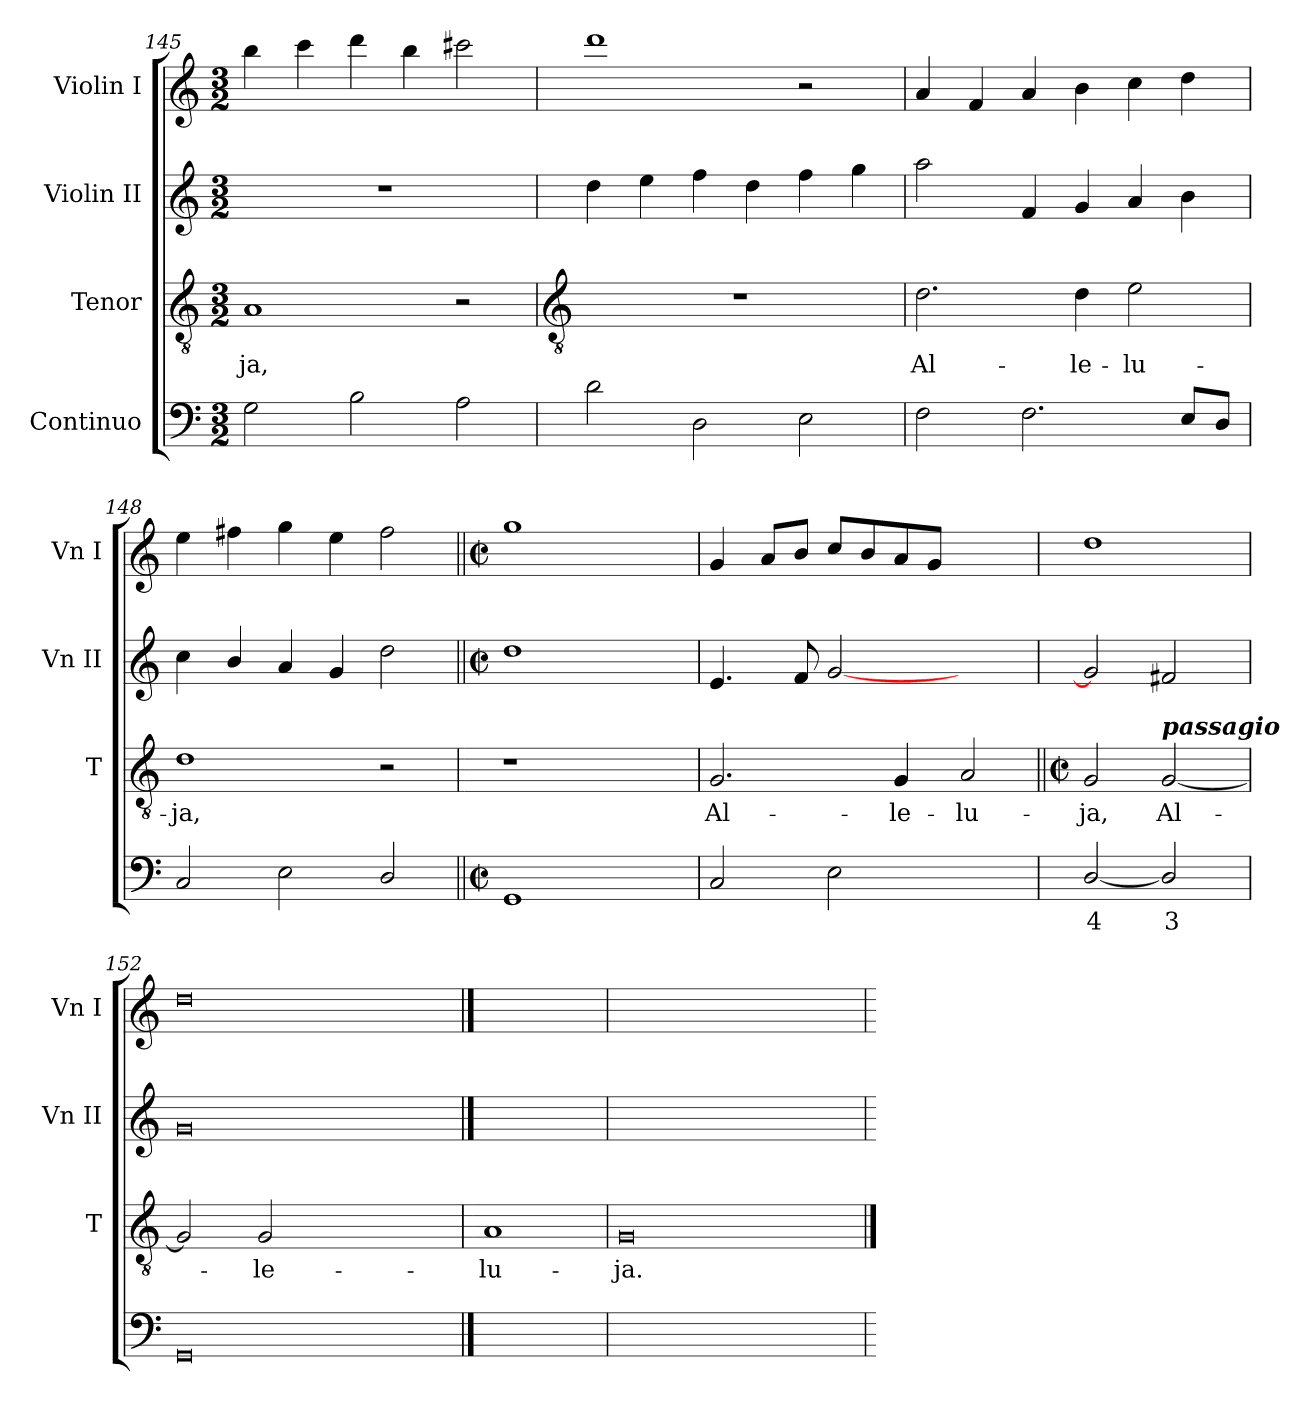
**kern	**text	**kern	**text	**kern	**kern
*part4	*part4	*part3	*part3	*part2	*part1
*staff4	*staff4	*staff3	*staff3	*staff2	*staff1
*I"Continuo	*	*I"Tenor	*	*I"Violin II	*I"Violin I
*	*	*I'T	*	*I'Vn II	*I'Vn I
*clefF4	*	*clefGv2	*	*clefG2	*clefG2
*k[]	*	*k[]	*	*k[]	*k[]
*C:	*	*C:	*	*C:	*C:
*M3/2	*	*M3/2	*	*M3/2	*M3/2
=145	=145	=145	=145	=145	=145
!	!	!	!LO:LY:b	!LO:N:vis=1	!
2G	.	1A	-ja,	1.r	4bb
.	.	.	.	.	4ccc
2B	.	.	.	.	4ddd
.	.	.	.	.	4bb
2A	.	2r	.	.	2ccc#X
!!LO:LB:g=z
=146	=146	=146	=146	=146	=146
*	*	*clefGv2	*	*	*
!	!	!LO:N:vis=1	!	!	!
2d	.	1.r	.	4dd	1ddd
.	.	.	.	4ee	.
2D	.	.	.	4ff	.
.	.	.	.	4dd	.
2E	.	.	.	4ff	2r
.	.	.	.	4gg	.
=147	=147	=147	=147	=147	=147
!	!	!	!LO:LY:b	!	!
2F	.	2.d	Al-	2aa	4a
.	.	.	.	.	4f
2.F	.	.	.	4f	4a
!	!	!	!LO:LY:b	!	!
.	.	4d	-le-	4g	4b
!	!	!	!LO:LY:b	!	!
.	.	2e	-lu-	4a	4cc
8EL	.	.	.	4b	4dd
8D/J	.	.	.	.	.
=148	=148	=148	=148	=148	=148
!	!	!	!LO:LY:b	!	!
2C	.	1d	-ja,	4cc	4ee
.	.	.	.	4b/	4ff#X
2E	.	.	.	4a	4gg
.	.	.	.	4g	4ee
2D/	.	2r	.	2dd	2ff#
=149||	=149||	=149	=149||	=149||	=149||
*M2/2	*	*	*	*M2/2	*M2/2
*met(c|)	*	*	*	*met(c|)	*met(c|)
!	!	!LO:N:vis=1	!	!	!
1GG	.	1.r	.	1dd	1gg
2ryy	.	.	.	2ryy	2ryy
=150	=150	=150	=150	=150	=150
!	!	!	!LO:LY:b	!	!
2C	.	2.G	Al-	4.e	4g
.	.	.	.	.	8aL
.	.	.	.	8f	8bJ
2E	.	.	.	[2g	8ccL
.	.	.	.	.	8b
!	!	!	!LO:LY:b	!	!
.	.	4G	-le-	.	8a
.	.	.	.	.	8gJ
!	!	!	!LO:LY:b	!	!
2ryy	.	2A	-lu-	2ryy	2ryy
=151	=151	=151||	=151	=151	=151
*	*	*M2/2	*	*	*
*	*	*met(c|)	*	*	*
!	!LO:LY:b	!	!LO:LY:b	!	!
[2D/	4	2G	-ja,	2g]	1dd
!	!	!LO:TX:a:Bi:t=passagio	!	!	!
!	!LO:LY:b	!	!LO:LY:b	!	!
2D/]	3	[2G	Al-	2f#X	.
=152	=152	=152	=152	=152	=152
0GG	.	2G]	.	0g	0dd
!	!	!	!LO:LY:b	!	!
.	.	2G	le-	.	.
.	.	1ryy	.	.	.
==	==	=	==	==	==
!	!	!	!LO:LY:b	!	!
1ryy	.	1A	-lu-	1ryy	1ryy
=	=	=	=	=	=
!	!	!	!LO:LY:b	!	!
1ryy	.	0G	-ja.	1ryy	1ryy
1ryy	.	.	.	1ryy	1ryy
=	=	==	=	=	=
*-	*-	*-	*-	*-	*-
